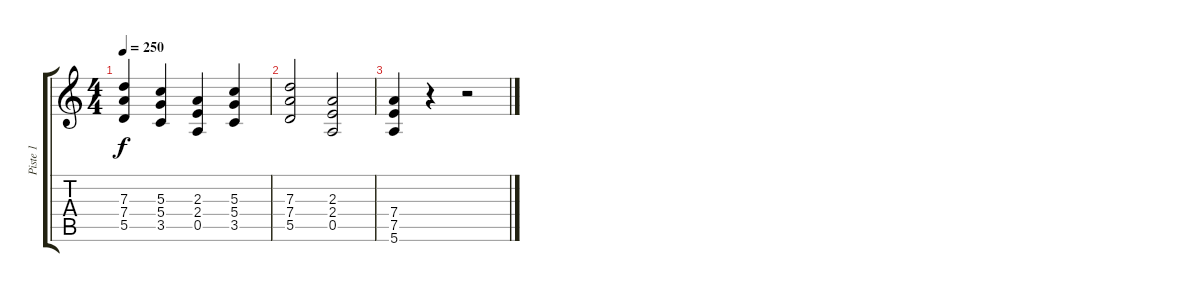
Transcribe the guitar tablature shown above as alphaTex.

\track ("Piste 1" "Piste 1") {instrument distortionguitar}
\staff {score tabs}
\tuning (E4 B3 G3 D3 A2 E2) {hide}
\ts (4 4)
\tempo 250
\clef g2
\ks c
(7.3 7.4 5.5).4{dy f} (5.3 5.4 3.5).4 (2.3 2.4 0.5).4 (5.3 5.4 3.5).4 |
(7.3 7.4 5.5).2 (2.3 2.4 0.5).2 |
(7.4 7.5 5.6).4 r.4 r.2
